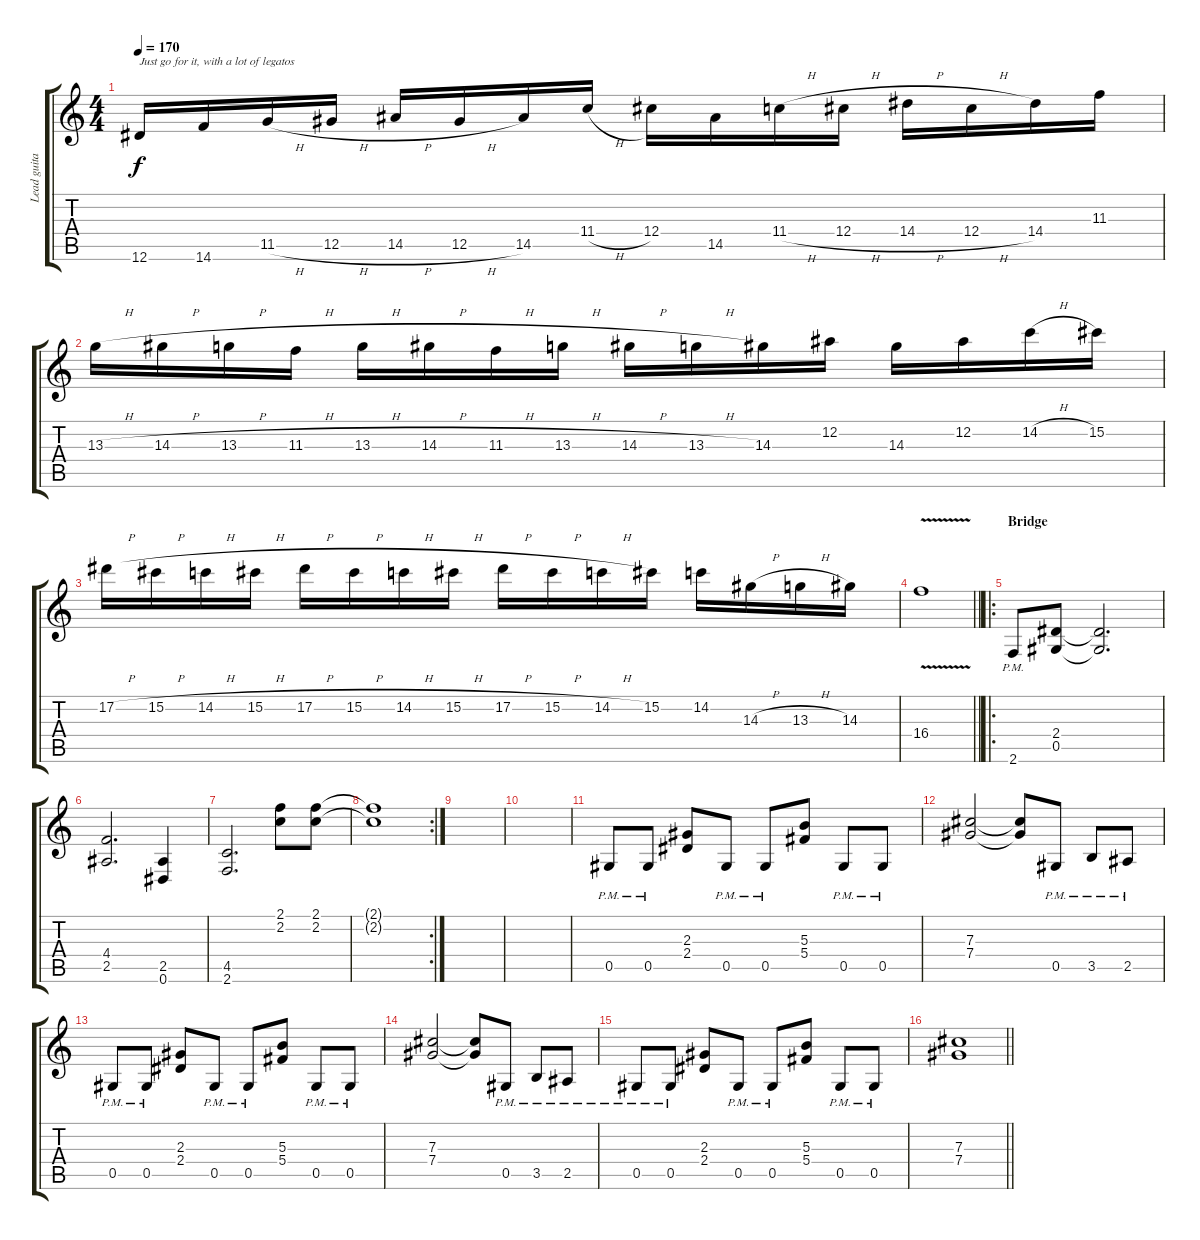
\track ("Lead guitar" "Lead guita") {instrument distortionguitar}
\staff {score tabs}
\tuning (Eb4 Bb3 Gb3 Db3 Ab2 Eb2) {hide}
\ts (4 4)
\tempo 170
\clef g2
\ks aminor
12.6.16{txt "Just go for it, with a lot of legatos" dy f} 14.6.16 11.5{h}.16 12.5{h}.16 14.5{h}.16 12.5{h}.16 14.5.16 11.4{h}.16 12.4.16 14.5.16 11.4{h}.16 12.4{h}.16 14.4{h}.16 12.4{h}.16 14.4.16 11.3.16 |
13.3{h}.16 14.3{h}.16 13.3{h}.16 11.3{h}.16 13.3{h}.16 14.3{h}.16 11.3{h}.16 13.3{h}.16 14.3{h}.16 13.3{h}.16 14.3.16 12.2.16 14.3.16 12.2.16 14.2{h}.16 15.2.16 |
17.2{h}.16 15.2{h}.16 14.2{h}.16 15.2{h}.16 17.2{h}.16 15.2{h}.16 14.2{h}.16 15.2{h}.16 17.2{h}.16 15.2{h}.16 14.2{h}.16 15.2.16 14.2.16 14.3{h}.16 13.3{h}.16 14.3.16 |
\barLineRight lightlight
16.4{v}.1 |
\ro
\section ("" "Bridge")
2.6{pm}.8 (2.4 0.5).8 (2.4{t} 0.5{t}).2{d} |
(4.4 2.5).2{d} (2.5 0.6).4 |
(4.5 2.6).2{d} (2.1 2.2).8 (2.1 2.2).8 |
\rc 2
(2.1{t} 2.2{t}).1 |
|
|
0.5{pm}.8 0.5{pm}.8 (2.3 2.4).8 0.5{pm}.8 0.5{pm}.8 (5.3 5.4).8 0.5{pm}.8 0.5{pm}.8 |
(7.3 7.4).2 (7.3{t} 7.4{t}).8 0.5{pm}.8 3.5{pm}.8 2.5{pm}.8 |
0.5{pm}.8 0.5{pm}.8 (2.3 2.4).8 0.5{pm}.8 0.5{pm}.8 (5.3 5.4).8 0.5{pm}.8 0.5{pm}.8 |
(7.3 7.4).2 (7.3{t} 7.4{t}).8 0.5{pm}.8 3.5{pm}.8 2.5{pm}.8 |
0.5{pm}.8 0.5{pm}.8 (2.3 2.4).8 0.5{pm}.8 0.5{pm}.8 (5.3 5.4).8 0.5{pm}.8 0.5{pm}.8 |
\barLineRight lightlight
(7.3 7.4).1
